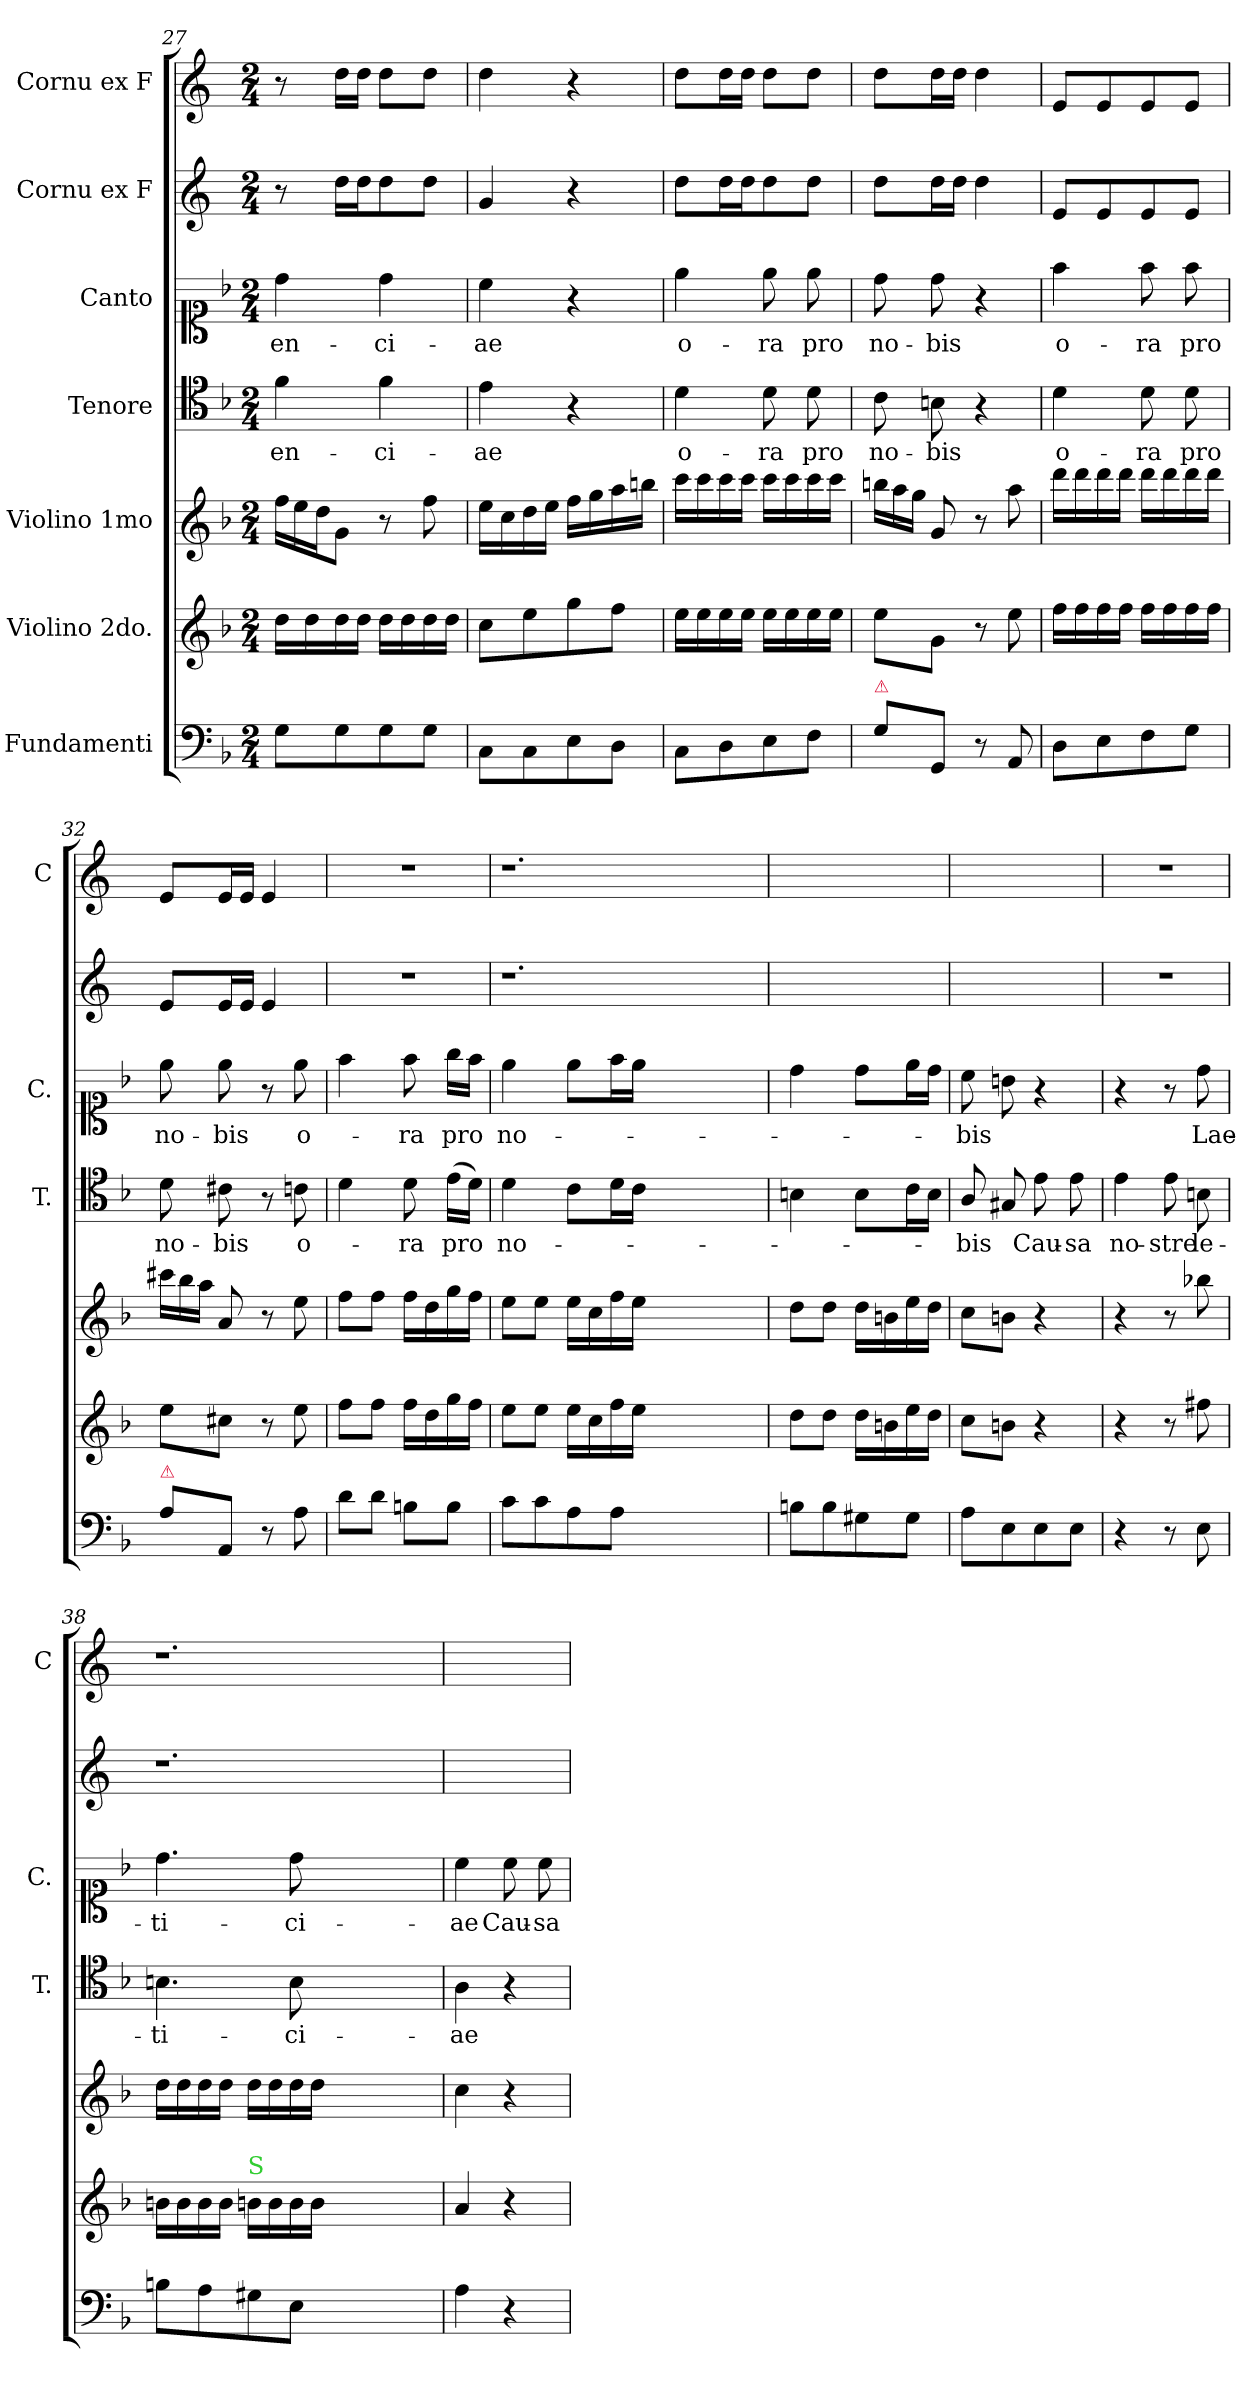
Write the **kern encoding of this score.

**kern	**kern	**kern	**kern	**text	**kern	**text	**kern	**kern
*part7	*part6	*part5	*part4	*part4	*part3	*part3	*part2	*part1
*staff7	*staff6	*staff5	*staff4	*staff4	*staff3	*staff3	*staff2	*staff1
*I"Fundamenti	*I"Violino 2do.	*I"Violino 1mo	*I"Tenore	*	*I"Canto	*	*I"Cornu ex F	*I"Cornu ex F
*	*	*	*I'T.	*	*I'C.	*	*	*I'C
*clefF4	*clefG2	*clefG2	*clefC4	*	*clefC1	*	*clefG2	*clefG2
*	*	*	*	*	*	*	*ITrd4c7	*ITrd-3c-5
*k[b-]	*k[b-]	*k[b-]	*k[b-]	*	*k[b-]	*	*k[b-]	*k[b-]
*M2/4	*M2/4	*M2/4	*M2/4	*	*M2/4	*	*M2/4	*M2/4
*	*	*Xtuplet	*	*	*	*	*	*
=27	=27	=27	=27	=27	=27	=27	=27	=27
8G\L	16dd\LL	24ff\LL	4f\	-en-	4dd\	-en-	8r	8r
.	.	24ee\	.	.	.	.	.	.
.	16dd\	.	.	.	.	.	.	.
.	.	24dd\J	.	.	.	.	.	.
8G\	16dd\	8g\J	.	.	.	.	16g\LL	16gg\LL
.	16dd\JJ	.	.	.	.	.	16g\J	16gg\JJ
8G\	16dd\LL	8r	4f\	-ci-	4dd\	-ci-	8g\	8gg\L
.	16dd\	.	.	.	.	.	.	.
8G\J	16dd\	8ff\	.	.	.	.	8g\J	8gg\J
.	16dd\JJ	.	.	.	.	.	.	.
=28	=28	=28	=28	=28	=28	=28	=28	=28
8C\L	8cc\L	16ee\LL	4e\	-ae	4cc\	-ae	4c/	4gg\
.	.	16cc\	.	.	.	.	.	.
8C\	8ee\	16dd\	.	.	.	.	.	.
.	.	16ee\JJ	.	.	.	.	.	.
8E\	8gg\	16ff\LL	4r	.	4r	.	4r	4r
.	.	16gg\	.	.	.	.	.	.
8D\J	8ff\J	16aa\	.	.	.	.	.	.
.	.	16bbn\JJ	.	.	.	.	.	.
=29	=29	=29	=29	=29	=29	=29	=29	=29
8C\L	16ee\LL	16ccc\LL	4d\	o-	4ee\	o-	8g\L	8gg\L
.	16ee\	16ccc\	.	.	.	.	.	.
8D\	16ee\	16ccc\	.	.	.	.	16g\L	16gg\L
.	16ee\JJ	16ccc\JJ	.	.	.	.	16g\J	16gg\JJ
8E\	16ee\LL	16ccc\LL	8d\	-ra	8ee\	-ra	8g\	8gg\L
.	16ee\	16ccc\	.	.	.	.	.	.
8F\J	16ee\	16ccc\	8d\	pro	8ee\	pro	8g\J	8gg\J
.	16ee\JJ	16ccc\JJ	.	.	.	.	.	.
=30	=30	=30	=30	=30	=30	=30	=30	=30
!LO:TX:a:color=crimson:t=⚠	!	!	!	!	!	!	!	!
8G\L	8ee\L	24bbn\LL	8c\	no-	8dd\	no-	8g\L	8gg\L
.	.	24aa\	.	.	.	.	.	.
.	.	24gg\JJ	.	.	.	.	.	.
8GG/J	8g\J	8g/	8Bn\	-bis	8dd\	-bis	16g\L	16gg\L
.	.	.	.	.	.	.	16g\JJ	16gg\JJ
8r	8r	8r	4r	.	4r	.	4g\	4gg\
8AA/	8ee\	8aa\	.	.	.	.	.	.
=31	=31	=31	=31	=31	=31	=31	=31	=31
!	!	!	!	!LO:LY:i	!	!LO:LY:i	!	!
8D\L	16ff\LL	16ddd\LL	4d\	o-	4ff\	o-	8A/L	8a/L
.	16ff\	16ddd\	.	.	.	.	.	.
8E\	16ff\	16ddd\	.	.	.	.	8A/	8a/
.	16ff\JJ	16ddd\JJ	.	.	.	.	.	.
!	!	!	!	!LO:LY:i	!	!LO:LY:i	!	!
8F\	16ff\LL	16ddd\LL	8d\	-ra	8ff\	-ra	8A/	8a/
.	16ff\	16ddd\	.	.	.	.	.	.
!	!	!	!	!LO:LY:i	!	!LO:LY:i	!	!
8G\J	16ff\	16ddd\	8d\	pro	8ff\	pro	8A/J	8a/J
.	16ff\JJ	16ddd\JJ	.	.	.	.	.	.
=32	=32	=32	=32	=32	=32	=32	=32	=32
!LO:TX:a:color=crimson:t=⚠	!	!	!	!	!	!	!	!
!	!	!	!	!LO:LY:i	!	!LO:LY:i	!	!
8A\L	8ee\L	24ccc#X\LL	8d\	no-	8ee\	no-	8A/L	8a/L
.	.	24bb-\	.	.	.	.	.	.
.	.	24aa\JJ	.	.	.	.	.	.
!	!	!	!	!LO:LY:i	!	!LO:LY:i	!	!
8AA/J	8cc#X\J	8a/	8c#X\	-bis	8ee\	-bis	16A/L	16a/L
.	.	.	.	.	.	.	16A/JJ	16a/JJ
8r	8r	8r	8r	.	8r	.	4A/	4a/
8A\	8ee\	8ee\	8cn\	o-	8ee\	o-	.	.
=33	=33	=33	=33	=33	=33	=33	=33	=33
8d\L	8ff\L	8ff\L	4d\	.	4ff\	.	2r	2r
8d\J	8ff\J	8ff\J	.	.	.	.	.	.
8Bn\L	16ff\LL	16ff\LL	8d\	-ra	8ff\	-ra	.	.
.	16dd\	16dd\	.	.	.	.	.	.
8B\J	16gg\	16gg\	(>16e\LL	pro	16gg\LL	pro	.	.
.	16ff\JJ	16ff\JJ	16d\JJ)	.	16ff\JJ	.	.	.
=34	=34	=34	=34	=34	=34	=34	=34	=34
8c\L	8ee\L	8ee\L	4d\	no-	4ee\	no-	1.r	1.r
8c\	8ee\J	8ee\J	.	.	.	.	.	.
8A\	16ee\LL	16ee\LL	8c\L	.	8ee\L	.	.	.
.	16cc\	16cc\	.	.	.	.	.	.
8A\J	16ff\	16ff\	16d\L	.	16ff\L	.	.	.
.	16ee\JJ	16ee\JJ	16c\JJ	.	16ee\JJ	.	.	.
1ryy	1ryy	1ryy	1ryy	.	1ryy	.	.	.
=35	=35	=35	=35	=35	=35	=35	=35	=35
8Bn\L	8dd\L	8dd\L	4Bn\	.	4dd\	.	2ryy	2ryy
8B\	8dd\J	8dd\J	.	.	.	.	.	.
8G#X\	16dd\LL	16dd\LL	8B\L	.	8dd\L	.	.	.
.	16bn\	16bn\	.	.	.	.	.	.
8G#\J	16ee\	16ee\	16c\L	.	16ee\L	.	.	.
.	16dd\JJ	16dd\JJ	16B\JJ	.	16dd\JJ	.	.	.
=36	=36	=36	=36	=36	=36	=36	=36	=36
8A\L	8cc\L	8cc\L	8A/	-bis	8cc\	-bis	2ryy	2ryy
8E\	8bn\J	8bn\J	8G#X/	.	8bn\	.	.	.
8E\	4r	4r	8e\	Cau-	4r	.	.	.
8E\J	.	.	8e\	-sa	.	.	.	.
=37	=37	=37	=37	=37	=37	=37	=37	=37
4r	4r	4r	4e\	no-	4r	.	2r	2r
8r	8r	8r	8e\	-stre	8r	.	.	.
8E\	8ff#X\	8bb-X\	8Bn\	le-	8dd\	Lae-	.	.
=38	=38	=38	=38	=38	=38	=38	=38	=38
8Bn\L	16bn\LL	16dd\LL	4.Bn\	-ti-	4.dd\	-ti-	1.r	1.r
.	16b\	16dd\	.	.	.	.	.	.
8A\	16b\	16dd\	.	.	.	.	.	.
.	16b\JJ	16dd\JJ	.	.	.	.	.	.
!	!LO:TX:a:color=limegreen:t=S	!	!	!	!	!	!	!
8G#X\	16bn\LL	16dd\LL	.	.	.	.	.	.
.	16b\	16dd\	.	.	.	.	.	.
8E\J	16b\	16dd\	8B\	-ci-	8dd\	-ci-	.	.
.	16b\JJ	16dd\JJ	.	.	.	.	.	.
1ryy	1ryy	1ryy	1ryy	.	1ryy	.	.	.
=39	=39	=39	=39	=39	=39	=39	=39	=39
4A\	4a/	4cc\	4A\	-ae	4cc\	-ae	2ryy	2ryy
4r	4r	4r	4r	.	8cc\	Cau-	.	.
.	.	.	.	.	8cc\	-sa	.	.
=	=	=	=	=	=	=	=	=
*-	*-	*-	*-	*-	*-	*-	*-	*-
